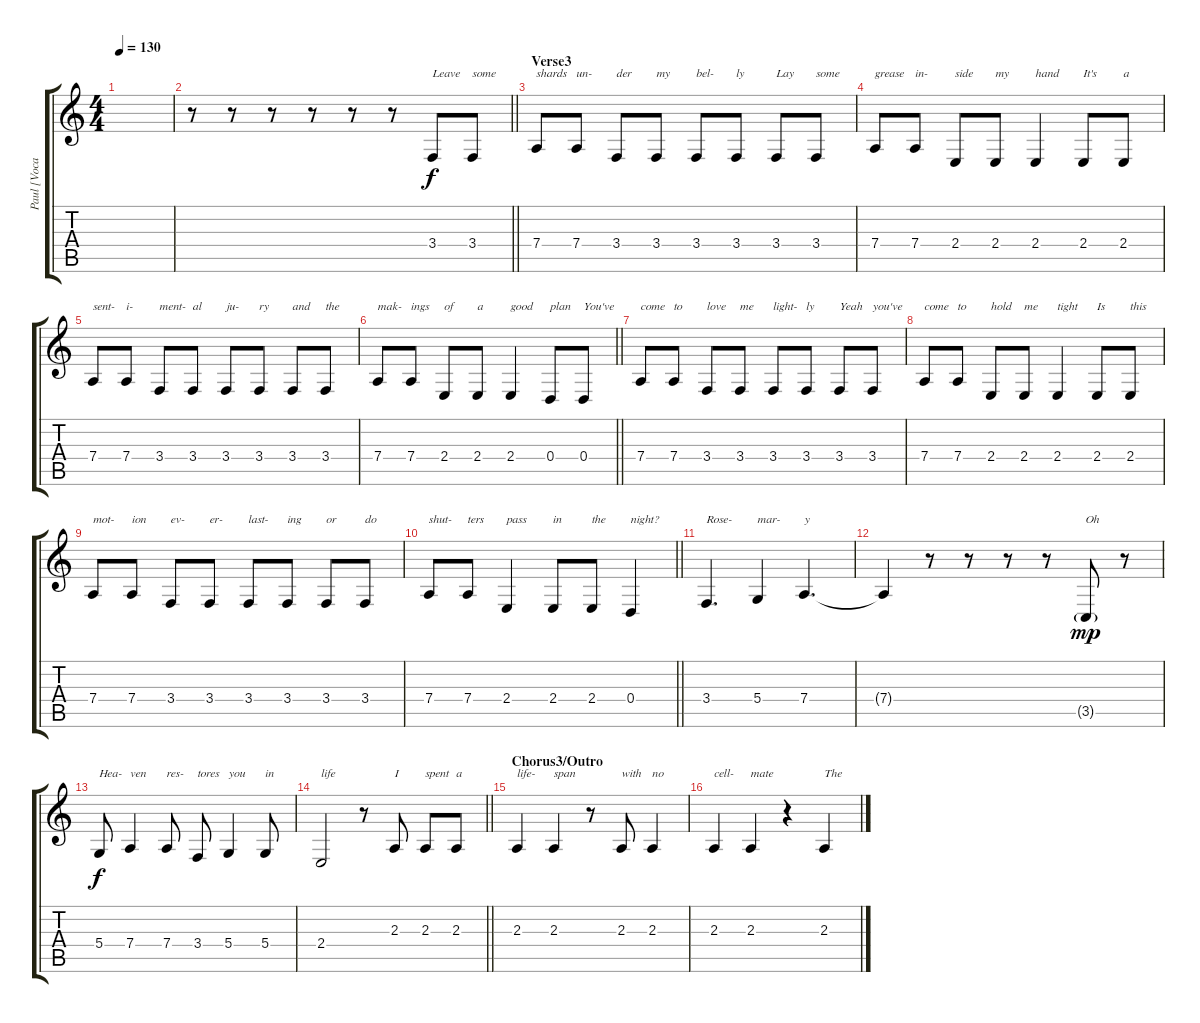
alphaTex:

\track ("Paul [Vocals]" "Paul [Voca") {instrument baritonesax}
\staff {score tabs}
\tuning (E4 B3 G3 D3 A2 E2) {hide}
\ts (4 4)
\tempo 130
\clef g2
\ks c
|
\barLineRight lightlight
r.8 r.8 r.8 r.8 r.8 r.8 3.4.8{txt "Leave"} 3.4.8{txt "some"} |
\section ("" "Verse3")
7.4.8{txt "shards"} 7.4.8{txt "un-"} 3.4.8{txt "der"} 3.4.8{txt "my"} 3.4.8{txt "bel-"} 3.4.8{txt "ly"} 3.4.8{txt "Lay"} 3.4.8{txt "some"} |
7.4.8{txt "grease"} 7.4.8{txt "in-"} 2.4.8{txt "side"} 2.4.8{txt "my"} 2.4.4{txt "hand"} 2.4.8{txt "It's"} 2.4.8{txt "a"} |
7.4.8{txt "sent-"} 7.4.8{txt "i-"} 3.4.8{txt "ment-"} 3.4.8{txt "al"} 3.4.8{txt "ju-"} 3.4.8{txt "ry"} 3.4.8{txt "and"} 3.4.8{txt "the"} |
\barLineRight lightlight
7.4.8{txt "mak-"} 7.4.8{txt "ings"} 2.4.8{txt "of"} 2.4.8{txt "a"} 2.4.4{txt "good"} 0.4.8{txt "plan"} 0.4.8{txt "You've"} |
7.4.8{txt "come"} 7.4.8{txt "to"} 3.4.8{txt "love"} 3.4.8{txt "me"} 3.4.8{txt "light-"} 3.4.8{txt "ly"} 3.4.8{txt "Yeah"} 3.4.8{txt "you've"} |
7.4.8{txt "come"} 7.4.8{txt "to"} 2.4.8{txt "hold"} 2.4.8{txt "me"} 2.4.4{txt "tight"} 2.4.8{txt "Is"} 2.4.8{txt "this"} |
7.4.8{txt "mot-"} 7.4.8{txt "ion"} 3.4.8{txt "ev-"} 3.4.8{txt "er-"} 3.4.8{txt "last-"} 3.4.8{txt "ing"} 3.4.8{txt "or"} 3.4.8{txt "do"} |
\barLineRight lightlight
7.4.8{txt "shut-"} 7.4.8{txt "ters"} 2.4.4{txt "pass"} 2.4.8{txt "in"} 2.4.8{txt "the"} 0.4.4{txt "night?"} |
3.4.4{d txt "Rose-"} 5.4.4{txt "mar-"} 7.4.4{d txt "y"} |
7.4{t}.4 r.8 r.8 r.8 r.8 3.5{g}.8{txt "Oh" dy mp} r.8 |
5.4.8{txt "Hea-" dy f} 7.4.4{txt "ven"} 7.4.8{txt "res-"} 3.4.8{txt "tores"} 5.4.4{txt "you"} 5.4.8{txt "in"} |
\barLineRight lightlight
2.4.2{txt "life"} r.8 2.3.8{txt "I"} 2.3.8{txt "spent"} 2.3.8{txt "a"} |
\section ("" "Chorus3/Outro")
2.3.4{txt "life-"} 2.3.4{txt "span"} r.8 2.3.8{txt "with"} 2.3.4{txt "no"} |
2.3.4{txt "cell-"} 2.3.4{txt "mate"} r.4 2.3.4{txt "The"}
